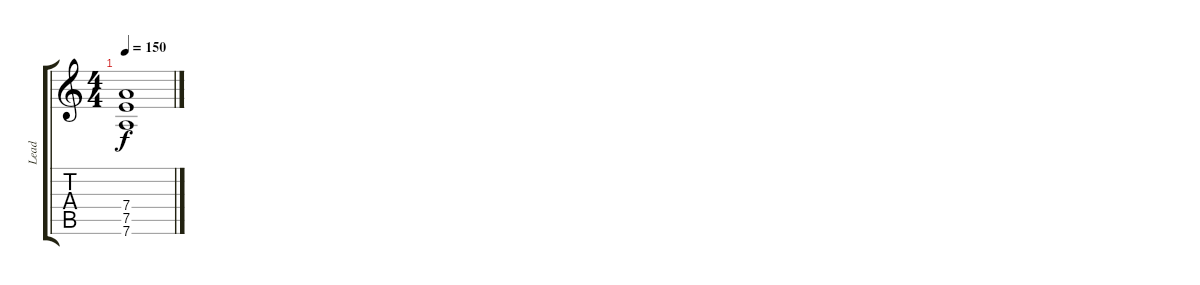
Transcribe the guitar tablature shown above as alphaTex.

\track ("Lead" "Lead") {instrument overdrivenguitar}
\staff {score tabs}
\tuning (E4 B3 G3 D3 A2 D2) {hide}
\ts (4 4)
\tempo 150
\clef g2
\ks c
(7.4{t} 7.5{t} 7.6{t}).1{dy f}
